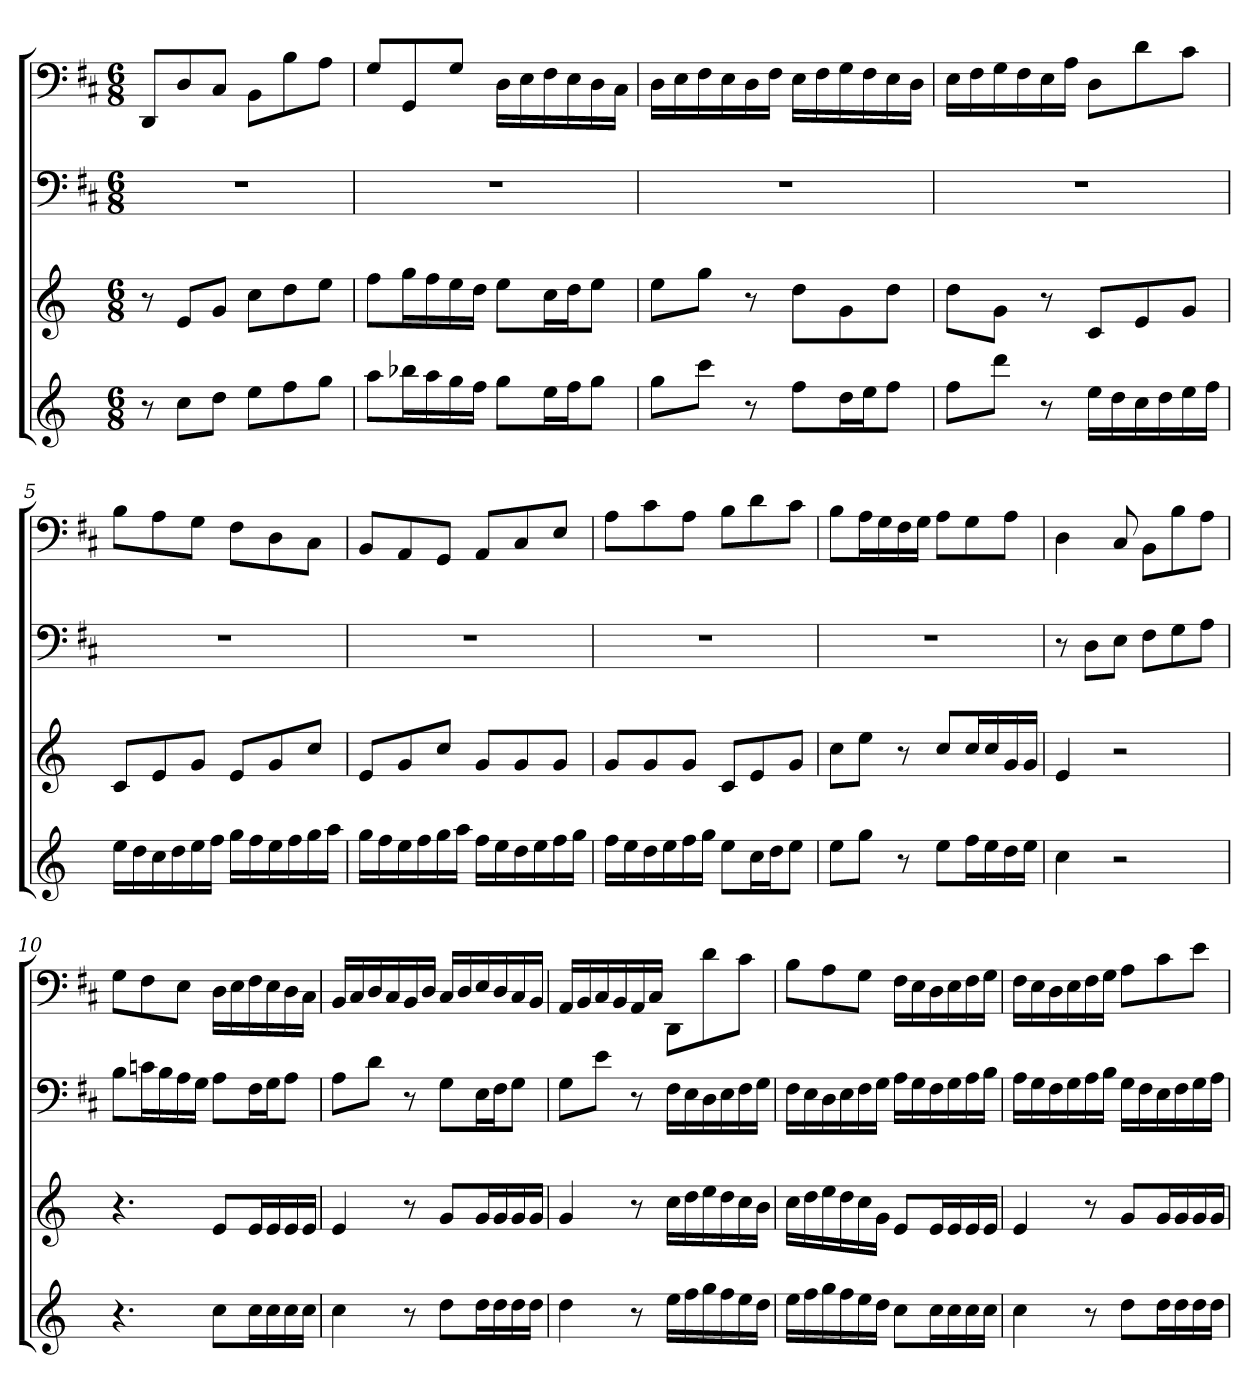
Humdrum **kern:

**kern	**kern	**kern	**kern
*part4	*part3	*part2	*part1
*staff4	*staff3	*staff2	*staff1
*k[]	*k[]	*k[f#c#]	*k[f#c#]
*M6/8	*M6/8	*M6/8	*M6/8
=1	=1	=1	=1
8r	8r	2.r	8DDL
8ccL	8eL	.	8D
8ddJ	8gJ	.	8C#J
8eeL	8ccL	.	8BBL
8ff	8dd	.	8B
8ggJ	8eeJ	.	8AJ
=2	=2	=2	=2
8aaL	8ffL	2.r	8GL
16bb-XL	16ggL	.	8GG
16aa	16ff	.	.
16gg	16ee	.	8GJ
16ffJJ	16ddJJ	.	.
8ggL	8eeL	.	16DLL
.	.	.	16E
16eeL	16ccL	.	16F#
16ffJ	16ddJ	.	16E
8ggJ	8eeJ	.	16D
.	.	.	16C#JJ
=3	=3	=3	=3
8ggL	8eeL	2.r	16DLL
.	.	.	16E
8cccJ	8ggJ	.	16F#
.	.	.	16E
8r	8r	.	16D
.	.	.	16F#JJ
8ffL	8ddL	.	16ELL
.	.	.	16F#
16ddL	8g	.	16G
16eeJ	.	.	16F#
8ffJ	8ddJ	.	16E
.	.	.	16DJJ
=4	=4	=4	=4
8ffL	8ddL	2.r	16ELL
.	.	.	16F#
8dddJ	8gJ	.	16G
.	.	.	16F#
8r	8r	.	16E
.	.	.	16AJJ
16eeLL	8cL	.	8DL
16dd	.	.	.
16cc	8e	.	8d
16dd	.	.	.
16ee	8gJ	.	8c#J
16ffJJ	.	.	.
=5	=5	=5	=5
16eeLL	8cL	2.r	8BL
16dd	.	.	.
16cc	8e	.	8A
16dd	.	.	.
16ee	8gJ	.	8GJ
16ffJJ	.	.	.
16ggLL	8eL	.	8F#L
16ff	.	.	.
16ee	8g	.	8D
16ff	.	.	.
16gg	8ccJ	.	8C#J
16aaJJ	.	.	.
=6	=6	=6	=6
16ggLL	8eL	2.r	8BBL
16ff	.	.	.
16ee	8g	.	8AA
16ff	.	.	.
16gg	8ccJ	.	8GGJ
16aaJJ	.	.	.
16ffLL	8gL	.	8AAL
16ee	.	.	.
16dd	8g	.	8C#
16ee	.	.	.
16ff	8gJ	.	8EJ
16ggJJ	.	.	.
=7	=7	=7	=7
16ffLL	8gL	2.r	8AL
16ee	.	.	.
16dd	8g	.	8c#
16ee	.	.	.
16ff	8gJ	.	8AJ
16ggJJ	.	.	.
8eeL	8cL	.	8BL
16ccL	8e	.	8d
16ddJ	.	.	.
8eeJ	8gJ	.	8c#J
=8	=8	=8	=8
8eeL	8ccL	2.r	8BL
8ggJ	8eeJ	.	16AL
.	.	.	16G
8r	8r	.	16F#
.	.	.	16GJJ
8eeL	8ccL	.	8AL
16ffL	16ccL	.	8G
16ee	16cc	.	.
16dd	16g	.	8AJ
16eeJJ	16gJJ	.	.
=9	=9	=9	=9
4cc	4e	8r	4D
.	.	8DL	.
2r	2r	8EJ	8C#
.	.	8F#L	8BBL
.	.	8G	8B
.	.	8AJ	8AJ
=10	=10	=10	=10
4.r	4.r	8BL	8GL
.	.	16cnL	8F#
.	.	16B	.
.	.	16A	8EJ
.	.	16GJJ	.
8ccL	8eL	8AL	16DLL
.	.	.	16E
16ccL	16eL	16F#L	16F#
16cc	16e	16GJ	16E
16cc	16e	8AJ	16D
16ccJJ	16eJJ	.	16C#JJ
=11	=11	=11	=11
4cc	4e	8AL	16BBLL
.	.	.	16C#
.	.	8dJ	16D
.	.	.	16C#
8r	8r	8r	16BB
.	.	.	16DJJ
8ddL	8gL	8GL	16C#LL
.	.	.	16D
16ddL	16gL	16EL	16E
16dd	16g	16F#J	16D
16dd	16g	8GJ	16C#
16ddJJ	16gJJ	.	16BBJJ
=12	=12	=12	=12
4dd	4g	8GL	16AALL
.	.	.	16BB
.	.	8eJ	16C#
.	.	.	16BB
8r	8r	8r	16AA
.	.	.	16C#JJ
16eeLL	16ccLL	16F#LL	8DDL
16ff	16dd	16E	.
16gg	16ee	16D	8d
16ff	16dd	16E	.
16ee	16cc	16F#	8c#J
16ddJJ	16bJJ	16GJJ	.
=13	=13	=13	=13
16eeLL	16ccLL	16F#LL	8BL
16ff	16dd	16E	.
16gg	16ee	16D	8A
16ff	16dd	16E	.
16ee	16cc	16F#	8GJ
16ddJJ	16gJJ	16GJJ	.
8ccL	8eL	16ALL	16F#LL
.	.	16G	16E
16ccL	16eL	16F#	16D
16cc	16e	16G	16E
16cc	16e	16A	16F#
16ccJJ	16eJJ	16BJJ	16GJJ
=14	=14	=14	=14
4cc	4e	16ALL	16F#LL
.	.	16G	16E
.	.	16F#	16D
.	.	16G	16E
8r	8r	16A	16F#
.	.	16BJJ	16GJJ
8ddL	8gL	16GLL	8AL
.	.	16F#	.
16ddL	16gL	16E	8c#
16dd	16g	16F#	.
16dd	16g	16G	8eJ
16ddJJ	16gJJ	16AJJ	.
=	=	=	=
*-	*-	*-	*-
